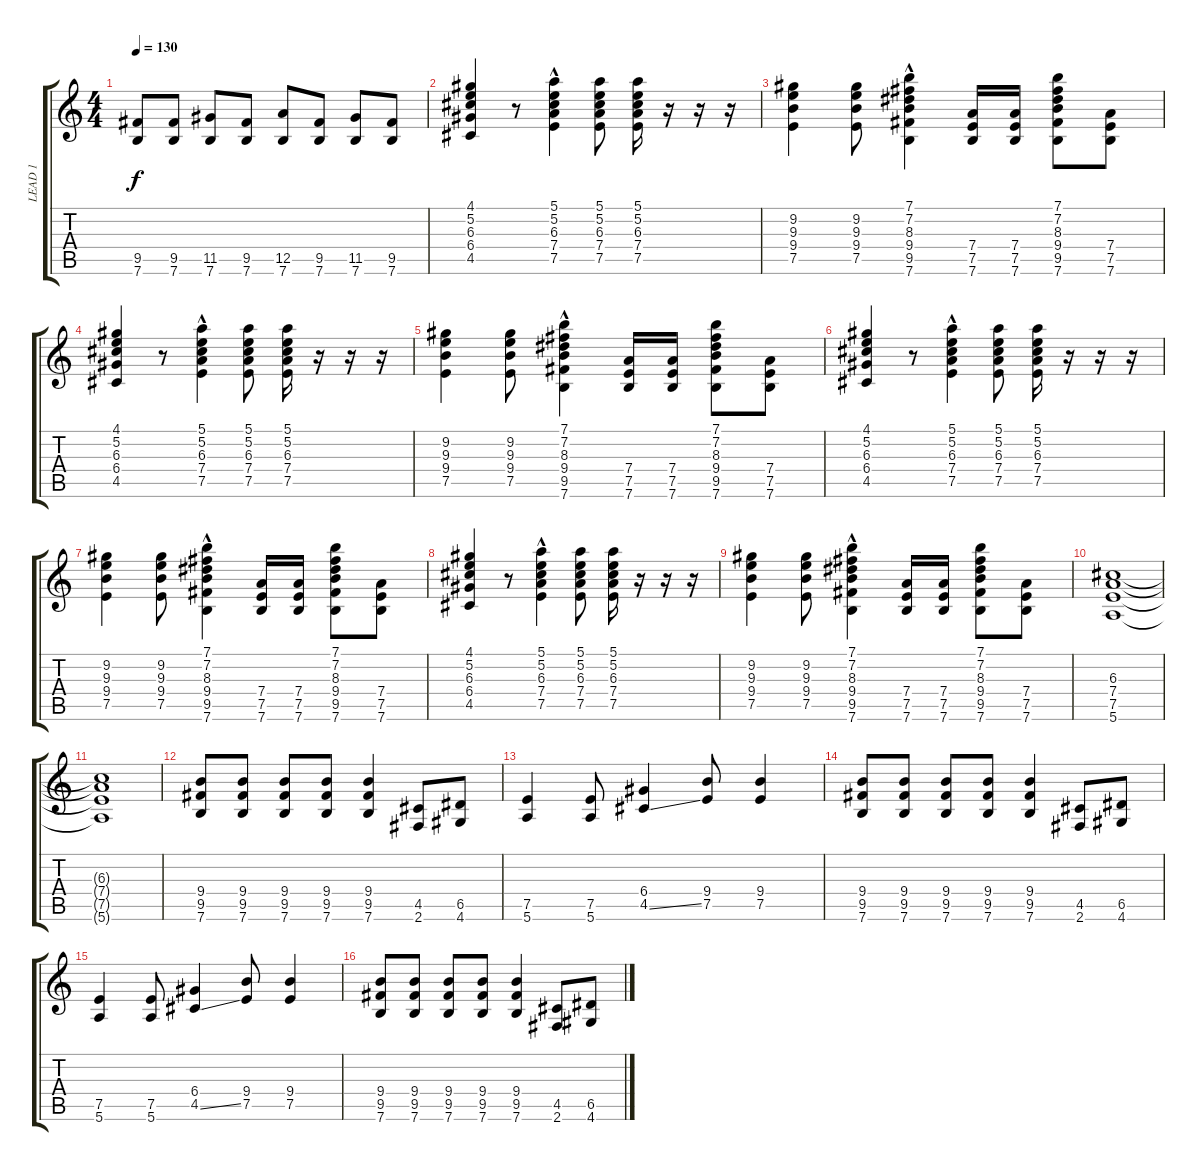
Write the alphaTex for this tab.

\track ("LEAD 1" "LEAD 1") {instrument distortionguitar}
\staff {score tabs}
\tuning (E4 B3 G3 D3 A2 E2) {hide}
\ts (4 4)
\tempo 130
\clef g2
\ks c
(9.5 7.6).8{dy f} (9.5 7.6).8 (11.5 7.6).8 (9.5 7.6).8 (12.5 7.6).8 (9.5 7.6).8 (11.5 7.6).8 (9.5 7.6).8 |
(4.1 5.2 6.3 6.4 4.5).4 r.8 (5.1{hac} 5.2 6.3 7.4 7.5).4 (5.1 5.2 6.3 7.4 7.5).8 (5.1 5.2 6.3 7.4 7.5).16 r.16 r.16 r.16 |
(9.2 9.3 9.4 7.5).4 (9.2 9.3 9.4 7.5).8 (7.1{hac} 7.2 8.3 9.4 9.5 7.6).4 (7.4 7.5 7.6).16 (7.4 7.5 7.6).16 (7.1 7.2 8.3 9.4 9.5 7.6).8 (7.4 7.5 7.6).8 |
(4.1 5.2 6.3 6.4 4.5).4 r.8 (5.1{hac} 5.2 6.3 7.4 7.5).4 (5.1 5.2 6.3 7.4 7.5).8 (5.1 5.2 6.3 7.4 7.5).16 r.16 r.16 r.16 |
(9.2 9.3 9.4 7.5).4 (9.2 9.3 9.4 7.5).8 (7.1{hac} 7.2 8.3 9.4 9.5 7.6).4 (7.4 7.5 7.6).16 (7.4 7.5 7.6).16 (7.1 7.2 8.3 9.4 9.5 7.6).8 (7.4 7.5 7.6).8 |
(4.1 5.2 6.3 6.4 4.5).4 r.8 (5.1{hac} 5.2 6.3 7.4 7.5).4 (5.1 5.2 6.3 7.4 7.5).8 (5.1 5.2 6.3 7.4 7.5).16 r.16 r.16 r.16 |
(9.2 9.3 9.4 7.5).4 (9.2 9.3 9.4 7.5).8 (7.1{hac} 7.2 8.3 9.4 9.5 7.6).4 (7.4 7.5 7.6).16 (7.4 7.5 7.6).16 (7.1 7.2 8.3 9.4 9.5 7.6).8 (7.4 7.5 7.6).8 |
(4.1 5.2 6.3 6.4 4.5).4 r.8 (5.1{hac} 5.2 6.3 7.4 7.5).4 (5.1 5.2 6.3 7.4 7.5).8 (5.1 5.2 6.3 7.4 7.5).16 r.16 r.16 r.16 |
(9.2 9.3 9.4 7.5).4 (9.2 9.3 9.4 7.5).8 (7.1{hac} 7.2 8.3 9.4 9.5 7.6).4 (7.4 7.5 7.6).16 (7.4 7.5 7.6).16 (7.1 7.2 8.3 9.4 9.5 7.6).8 (7.4 7.5 7.6).8 |
(6.3 7.4 7.5 5.6).1 |
(6.3{t} 7.4{t} 7.5{t} 5.6{t}).1 |
(9.4 9.5 7.6).8 (9.4 9.5 7.6).8 (9.4 9.5 7.6).8 (9.4 9.5 7.6).8 (9.4 9.5 7.6).4 (4.5 2.6).8 (6.5 4.6).8 |
(7.5 5.6).4 (7.5 5.6).8 (6.4 4.5{ss}).4 (9.4 7.5).8 (9.4 7.5).4 |
(9.4 9.5 7.6).8 (9.4 9.5 7.6).8 (9.4 9.5 7.6).8 (9.4 9.5 7.6).8 (9.4 9.5 7.6).4 (4.5 2.6).8 (6.5 4.6).8 |
(7.5 5.6).4 (7.5 5.6).8 (6.4 4.5{ss}).4 (9.4 7.5).8 (9.4 7.5).4 |
(9.4 9.5 7.6).8 (9.4 9.5 7.6).8 (9.4 9.5 7.6).8 (9.4 9.5 7.6).8 (9.4 9.5 7.6).4 (4.5 2.6).8 (6.5 4.6).8
